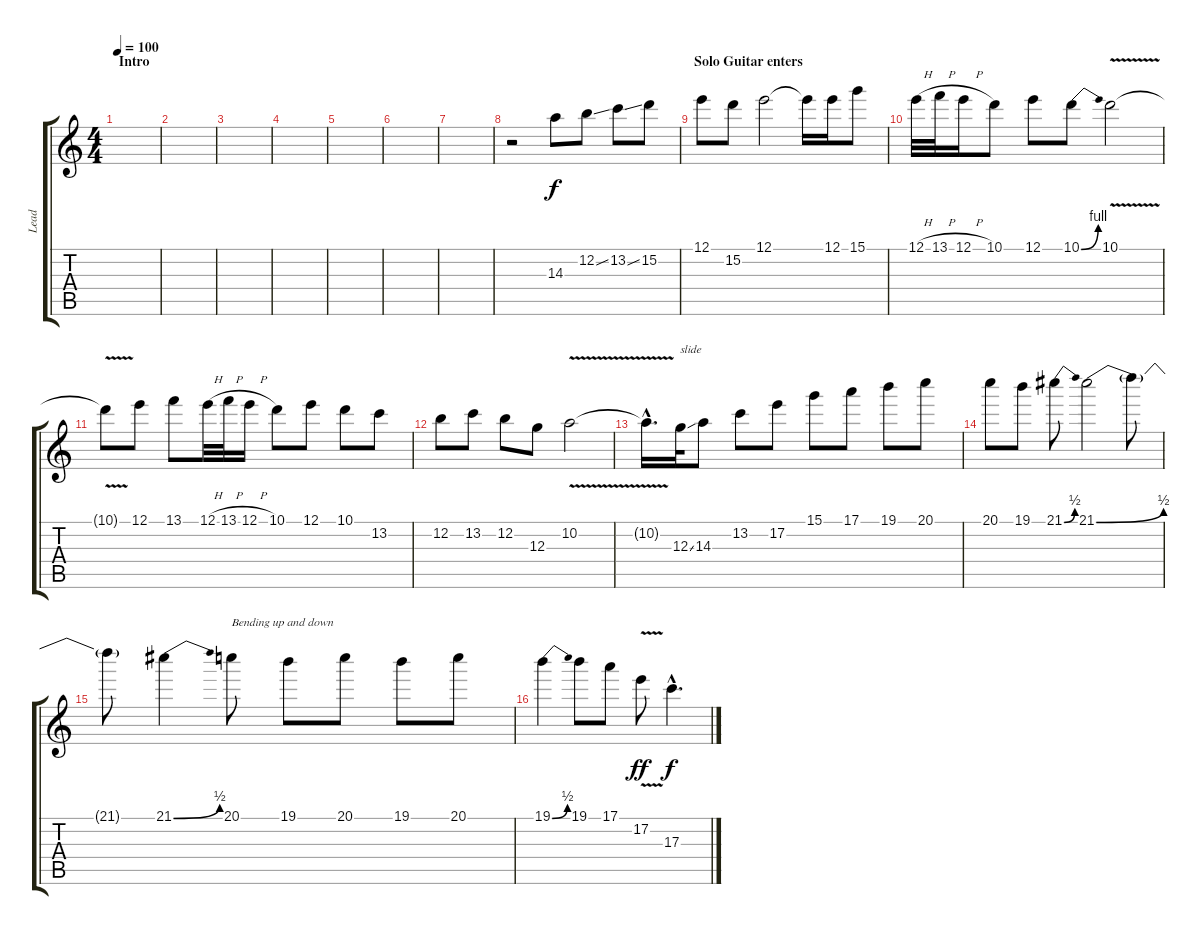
\track ("Lead" "Lead") {instrument overdrivenguitar}
\staff {score tabs}
\tuning (E4 B3 G3 D3 A2 E2) {hide}
\ts (4 4)
\section ("" "Intro")
\tempo 100
\clef g2
\ks c
|
|
|
|
|
|
|
r.2 14.3.8 12.2{ss}.8 13.2{ss}.8 15.2.8 |
\section ("" "Solo Guitar enters")
12.1.8 15.2.8 12.1.2 12.1{t}.16 12.1.16 15.1.8 |
12.1{h}.32 13.1{h}.32 12.1{h}.16 10.1.8 12.1.8 10.1{be (bend 0 0 60 4)}.8 10.1{v}.2 |
10.1{t}.8 12.1.8 13.1.8 12.1{h}.32 13.1{h}.32 12.1{h}.16 10.1.8 12.1.8 10.1.8 13.2.8 |
12.2.8 13.2.8 12.2.8 12.3.8 10.2{v}.2 |
10.2{hac t}.16{d} 12.3{ss}.32{txt "slide"} 14.3.8 13.2.8 17.2.8 15.1.8 17.1.8 19.1.8 20.1.8 |
20.1.8 19.1.8 21.1{be (bend 0 0 60 2)}.8 21.1{be (bend 0 0 60 2)}.2 21.1{t}.8 |
21.1{t}.8 21.1{be (bend 0 0 60 2)}.4 20.1.8{txt "Bending up and down"} 19.1.8 20.1.8 19.1.8 20.1.8 |
19.1{be (bend 0 0 60 2)}.4 19.1.8 17.1.8 17.2{v}.8{dy ff} 17.3{hac}.4{d dy f}
